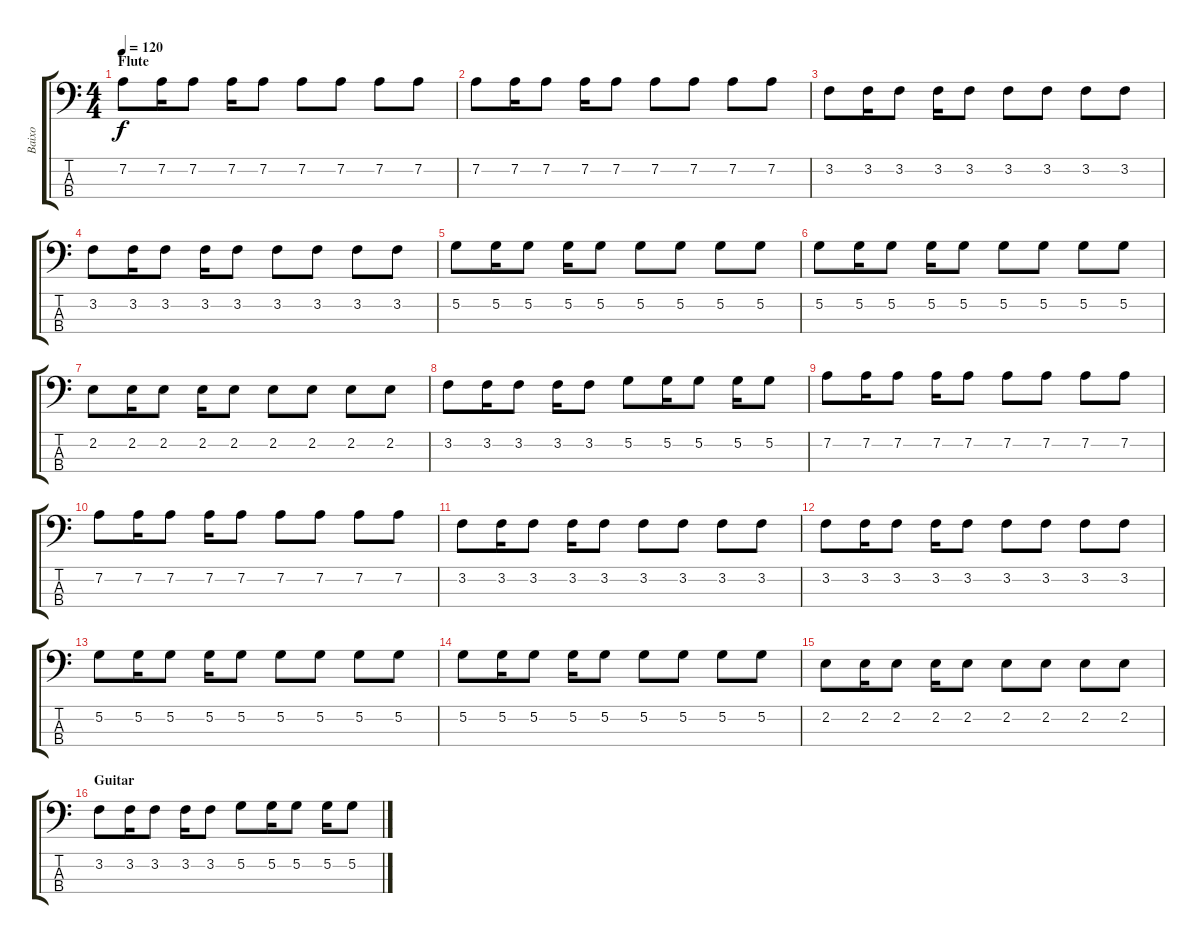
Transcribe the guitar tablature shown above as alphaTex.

\track ("Baixo" "Baixo") {instrument electricbassfinger}
\staff {score tabs}
\tuning (G2 D2 A1 E1) {hide}
\ts (4 4)
\section ("" "Flute")
\tempo 120
\clef f4
\ks c
7.2.8{dy f} 7.2.16 7.2.8 7.2.16 7.2.8 7.2.8 7.2.8 7.2.8 7.2.8 |
7.2.8 7.2.16 7.2.8 7.2.16 7.2.8 7.2.8 7.2.8 7.2.8 7.2.8 |
3.2.8 3.2.16 3.2.8 3.2.16 3.2.8 3.2.8 3.2.8 3.2.8 3.2.8 |
3.2.8 3.2.16 3.2.8 3.2.16 3.2.8 3.2.8 3.2.8 3.2.8 3.2.8 |
5.2.8 5.2.16 5.2.8 5.2.16 5.2.8 5.2.8 5.2.8 5.2.8 5.2.8 |
5.2.8 5.2.16 5.2.8 5.2.16 5.2.8 5.2.8 5.2.8 5.2.8 5.2.8 |
2.2.8 2.2.16 2.2.8 2.2.16 2.2.8 2.2.8 2.2.8 2.2.8 2.2.8 |
3.2.8 3.2.16 3.2.8 3.2.16 3.2.8 5.2.8 5.2.16 5.2.8 5.2.16 5.2.8 |
7.2.8 7.2.16 7.2.8 7.2.16 7.2.8 7.2.8 7.2.8 7.2.8 7.2.8 |
7.2.8 7.2.16 7.2.8 7.2.16 7.2.8 7.2.8 7.2.8 7.2.8 7.2.8 |
3.2.8 3.2.16 3.2.8 3.2.16 3.2.8 3.2.8 3.2.8 3.2.8 3.2.8 |
3.2.8 3.2.16 3.2.8 3.2.16 3.2.8 3.2.8 3.2.8 3.2.8 3.2.8 |
5.2.8 5.2.16 5.2.8 5.2.16 5.2.8 5.2.8 5.2.8 5.2.8 5.2.8 |
5.2.8 5.2.16 5.2.8 5.2.16 5.2.8 5.2.8 5.2.8 5.2.8 5.2.8 |
2.2.8 2.2.16 2.2.8 2.2.16 2.2.8 2.2.8 2.2.8 2.2.8 2.2.8 |
\section ("" "Guitar")
3.2.8 3.2.16 3.2.8 3.2.16 3.2.8 5.2.8 5.2.16 5.2.8 5.2.16 5.2.8
